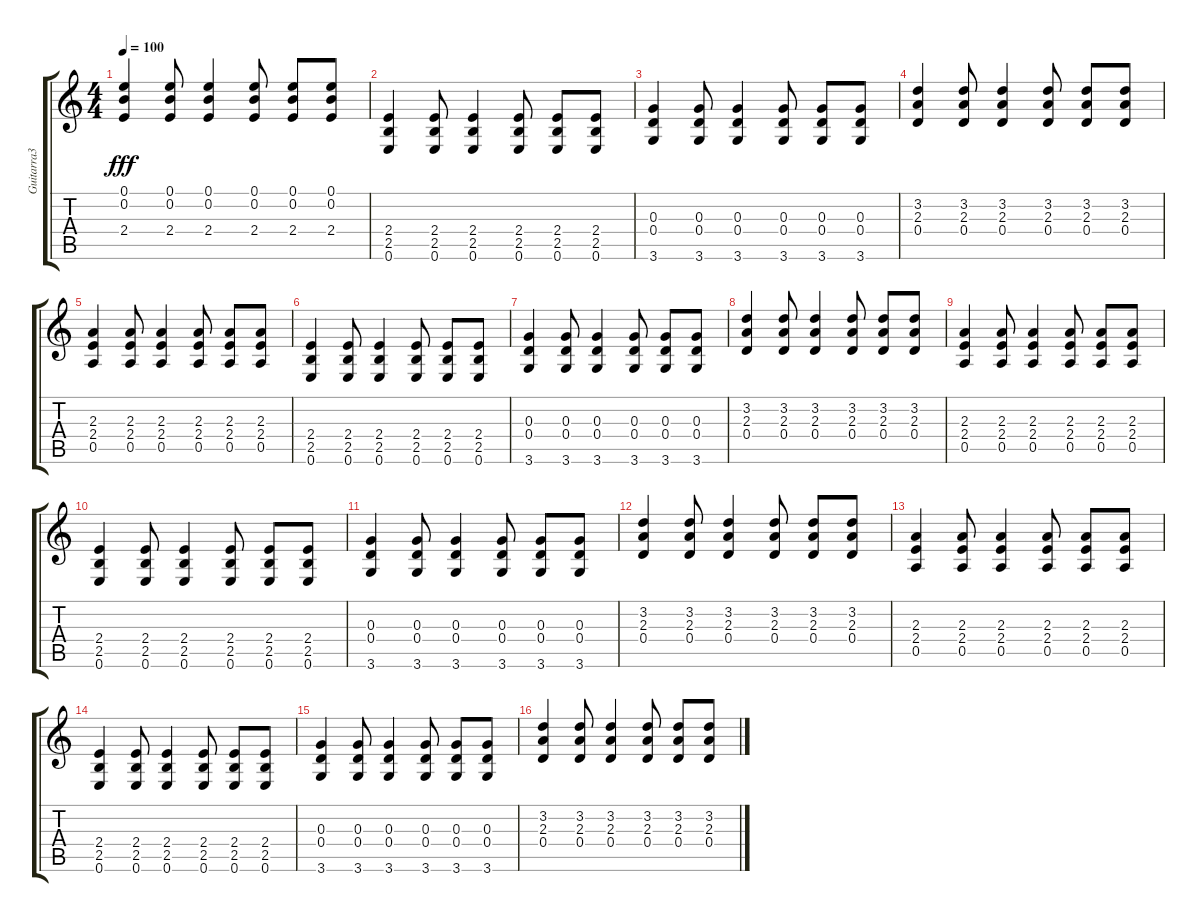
\track ("Guitarra3" "Guitarra3") {instrument distortionguitar}
\staff {score tabs}
\tuning (E4 B3 G3 D3 A2 E2) {hide}
\ts (4 4)
\tempo 100
\clef g2
\ks c
(0.1 0.2 2.4).4{dy fff} (0.1 0.2 2.4).8 (0.1 0.2 2.4).4 (0.1 0.2 2.4).8 (0.1 0.2 2.4).8 (0.1 0.2 2.4).8 |
(2.4 2.5 0.6).4 (2.4 2.5 0.6).8 (2.4 2.5 0.6).4 (2.4 2.5 0.6).8 (2.4 2.5 0.6).8 (2.4 2.5 0.6).8 |
(0.3 0.4 3.6).4 (0.3 0.4 3.6).8 (0.3 0.4 3.6).4 (0.3 0.4 3.6).8 (0.3 0.4 3.6).8 (0.3 0.4 3.6).8 |
(3.2 2.3 0.4).4 (3.2 2.3 0.4).8 (3.2 2.3 0.4).4 (3.2 2.3 0.4).8 (3.2 2.3 0.4).8 (3.2 2.3 0.4).8 |
(2.3 2.4 0.5).4 (2.3 2.4 0.5).8 (2.3 2.4 0.5).4 (2.3 2.4 0.5).8 (2.3 2.4 0.5).8 (2.3 2.4 0.5).8 |
(2.4 2.5 0.6).4 (2.4 2.5 0.6).8 (2.4 2.5 0.6).4 (2.4 2.5 0.6).8 (2.4 2.5 0.6).8 (2.4 2.5 0.6).8 |
(0.3 0.4 3.6).4 (0.3 0.4 3.6).8 (0.3 0.4 3.6).4 (0.3 0.4 3.6).8 (0.3 0.4 3.6).8 (0.3 0.4 3.6).8 |
(3.2 2.3 0.4).4 (3.2 2.3 0.4).8 (3.2 2.3 0.4).4 (3.2 2.3 0.4).8 (3.2 2.3 0.4).8 (3.2 2.3 0.4).8 |
(2.3 2.4 0.5).4 (2.3 2.4 0.5).8 (2.3 2.4 0.5).4 (2.3 2.4 0.5).8 (2.3 2.4 0.5).8 (2.3 2.4 0.5).8 |
(2.4 2.5 0.6).4 (2.4 2.5 0.6).8 (2.4 2.5 0.6).4 (2.4 2.5 0.6).8 (2.4 2.5 0.6).8 (2.4 2.5 0.6).8 |
(0.3 0.4 3.6).4 (0.3 0.4 3.6).8 (0.3 0.4 3.6).4 (0.3 0.4 3.6).8 (0.3 0.4 3.6).8 (0.3 0.4 3.6).8 |
(3.2 2.3 0.4).4 (3.2 2.3 0.4).8 (3.2 2.3 0.4).4 (3.2 2.3 0.4).8 (3.2 2.3 0.4).8 (3.2 2.3 0.4).8 |
(2.3 2.4 0.5).4 (2.3 2.4 0.5).8 (2.3 2.4 0.5).4 (2.3 2.4 0.5).8 (2.3 2.4 0.5).8 (2.3 2.4 0.5).8 |
(2.4 2.5 0.6).4 (2.4 2.5 0.6).8 (2.4 2.5 0.6).4 (2.4 2.5 0.6).8 (2.4 2.5 0.6).8 (2.4 2.5 0.6).8 |
(0.3 0.4 3.6).4 (0.3 0.4 3.6).8 (0.3 0.4 3.6).4 (0.3 0.4 3.6).8 (0.3 0.4 3.6).8 (0.3 0.4 3.6).8 |
(3.2 2.3 0.4).4 (3.2 2.3 0.4).8 (3.2 2.3 0.4).4 (3.2 2.3 0.4).8 (3.2 2.3 0.4).8 (3.2 2.3 0.4).8
